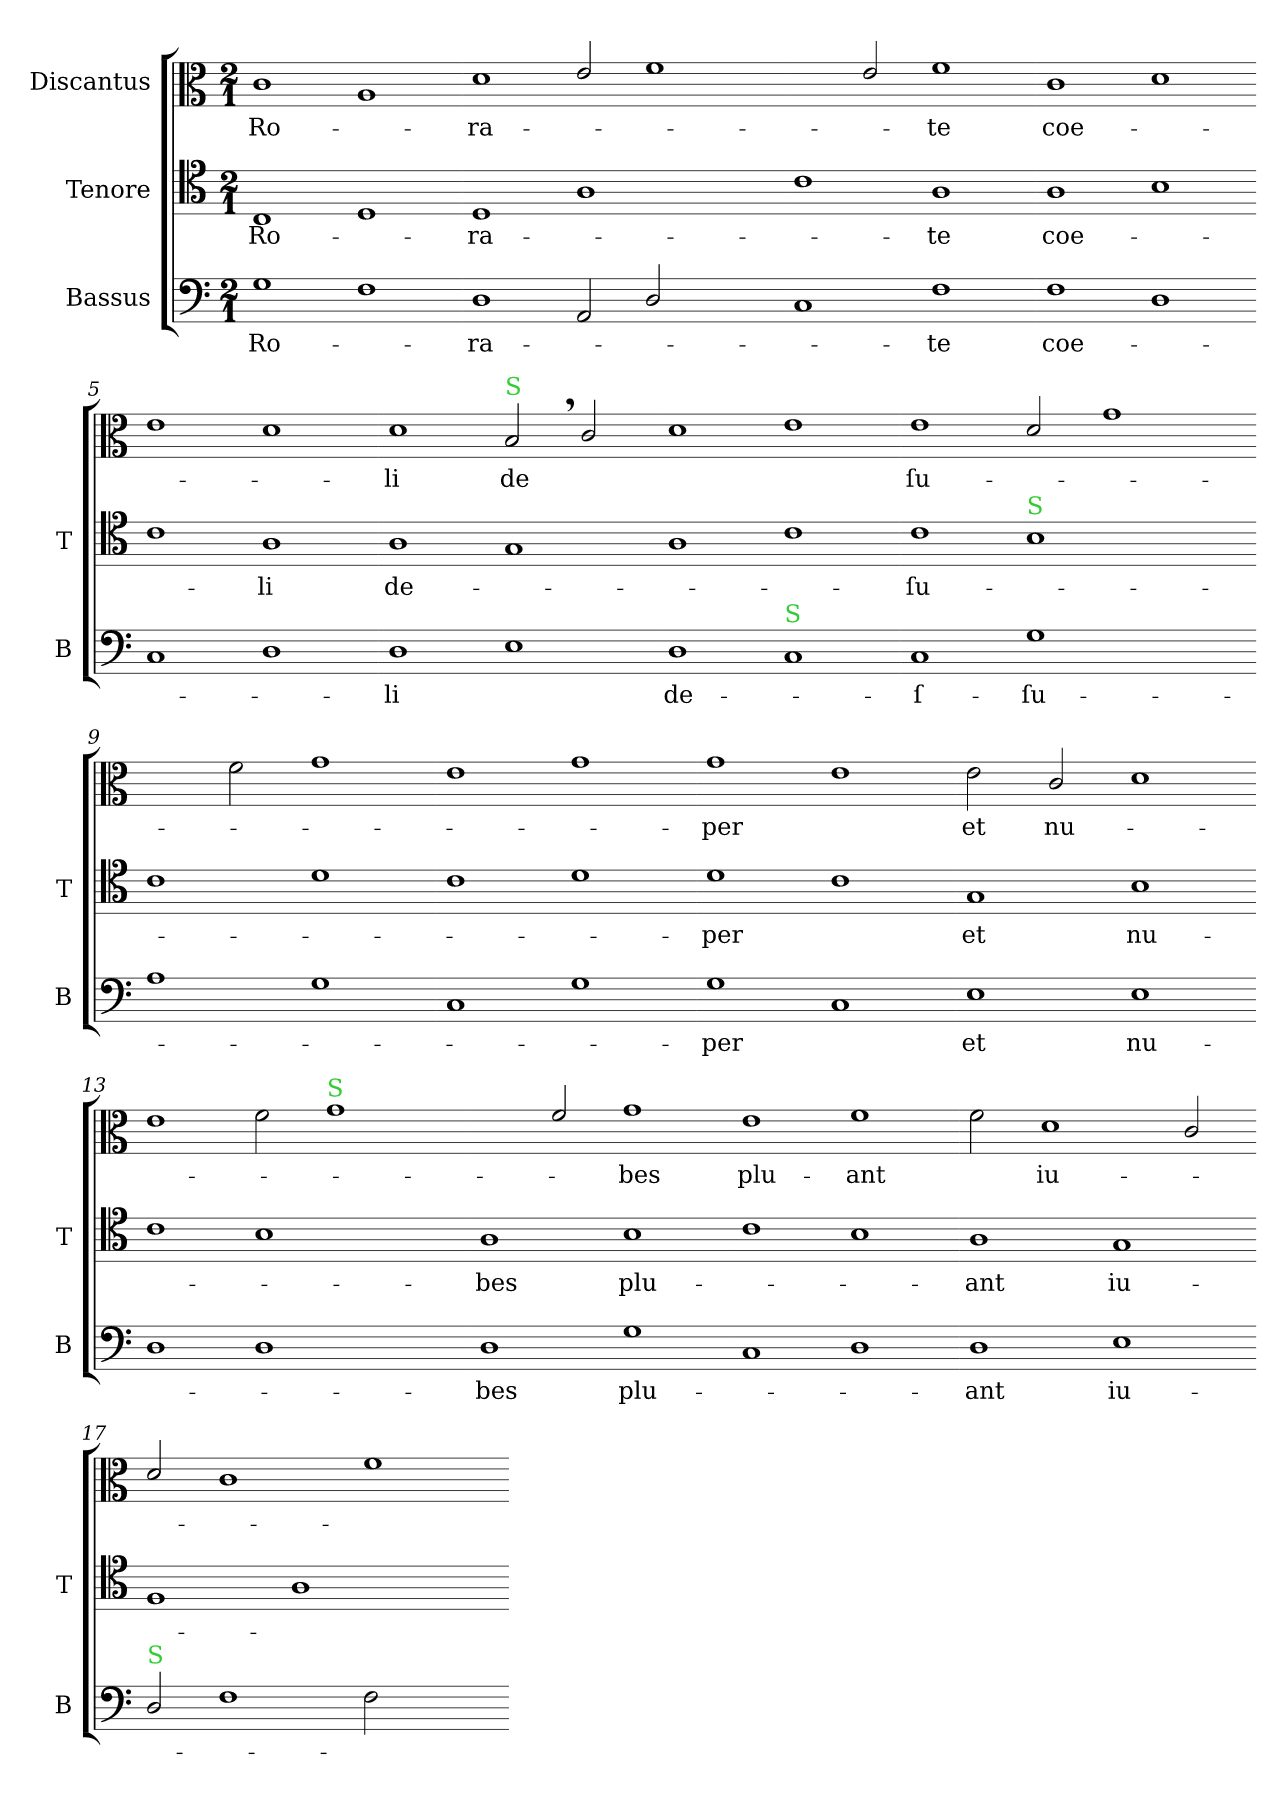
**kern	**text	**kern	**text	**kern	**text
*part3	*part3	*part2	*part2	*part1	*part1
*staff3	*staff3	*staff2	*staff2	*staff1	*staff1
*I"Bassus	*	*I"Tenore	*	*I"Discantus	*
*I'B	*	*I'T	*	*	*
*clefF4	*	*clefC4	*	*clefC3	*
*k[]	*	*k[]	*	*k[]	*
*M2/1	*	*M2/1	*	*M2/1	*
=1	=1	=1	=1	=1	=1
1G	Ro-	1C	Ro-	1c	Ro-
1F	.	1D	.	1A	.
=2-	=2-	=2-	=2-	=2-	=2-
1D	-ra-	1D	-ra-	1d	-ra-
2AA/	.	1A	.	2e/	.
2D/	.	.	.	1f\	.
2ryy	.	2ryy	.	.	.
=3-	=3-	=3-	=3-	=3-	=3-
1C	.	1c	.	2ryy	.
.	.	.	.	2e/	.
1F	-te	1A	-te	1f	-te
=4-	=4-	=4-	=4-	=4-	=4-
1F	coe-	1A	coe-	1c	coe-
1D	.	1B	.	1d	.
=5-	=5-	=5-	=5-	=5-	=5-
1C	.	1c	.	1e	.
1D	.	1A	-li	1d	.
=6-	=6-	=6-	=6-	=6-	=6-
1D	-li	1A	de-	1d	-li
!	!	!	!	!LO:TX:a:color=limegreen:t=S	!
1E	.	1G	.	2B,/	de
.	.	.	.	2c/	.
=7-	=7-	=7-	=7-	=7-	=7-
1D	de-	1A	.	1d	.
!LO:TX:a:color=limegreen:t=S	!	!	!	!	!
1C	.	1c	.	1e	.
=8-	=8-	=8-	=8-	=8-	=8-
1C	-ſ-	1c	-ſu-	1e	ſu-
!	!	!LO:TX:a:color=limegreen:t=S	!	!	!
1G	-ſu-	1B	.	2d/	.
.	.	.	.	1g\	.
2ryy	.	2ryy	.	.	.
=9-	=9-	=9-	=9-	=9-	=9-
1A	.	1c	.	2ryy	.
.	.	.	.	2f\	.
1G	.	1d	.	1g	.
=10-	=10-	=10-	=10-	=10-	=10-
1C	.	1c	.	1e	.
1G	.	1d	.	1g	.
=11-	=11-	=11-	=11-	=11-	=11-
1G	-per	1d	-per	1g	-per
1C	.	1c	.	1e	.
=12-	=12-	=12-	=12-	=12-	=12-
1E	et	1G	et	2e\	et
.	.	.	.	2c/	nu-
1E	nu-	1B	nu-	1d	.
=13-	=13-	=13-	=13-	=13-	=13-
1D	.	1c	.	1e	.
1D	.	1B	.	2f\	.
!	!	!	!	!LO:TX:a:color=limegreen:t=S	!
.	.	.	.	1g\	.
2ryy	.	2ryy	.	.	.
=14-	=14-	=14-	=14-	=14-	=14-
1D	-bes	1A	-bes	2ryy	.
.	.	.	.	2f/	.
1G	plu-	1B	plu-	1g	-bes
=15-	=15-	=15-	=15-	=15-	=15-
1C	.	1c	.	1e	plu-
1D	.	1B	.	1f	-ant
=16-	=16-	=16-	=16-	=16-	=16-
1D	-ant	1A	-ant	2f\	.
.	.	.	.	1d	iu-
1E	iu-	1G	iu-	.	.
.	.	.	.	2c/	.
=17-	=17-	=17-	=17-	=17-	=17-
!LO:TX:a:color=limegreen:t=S	!	!	!	!	!
2D/	.	1F	.	2d/	.
1F	.	.	.	1c	.
.	.	1A	.	.	.
2F\	.	.	.	1f\	.
2ryy	.	2ryy	.	.	.
=-	=-	=-	=-	=-	=-
*-	*-	*-	*-	*-	*-
